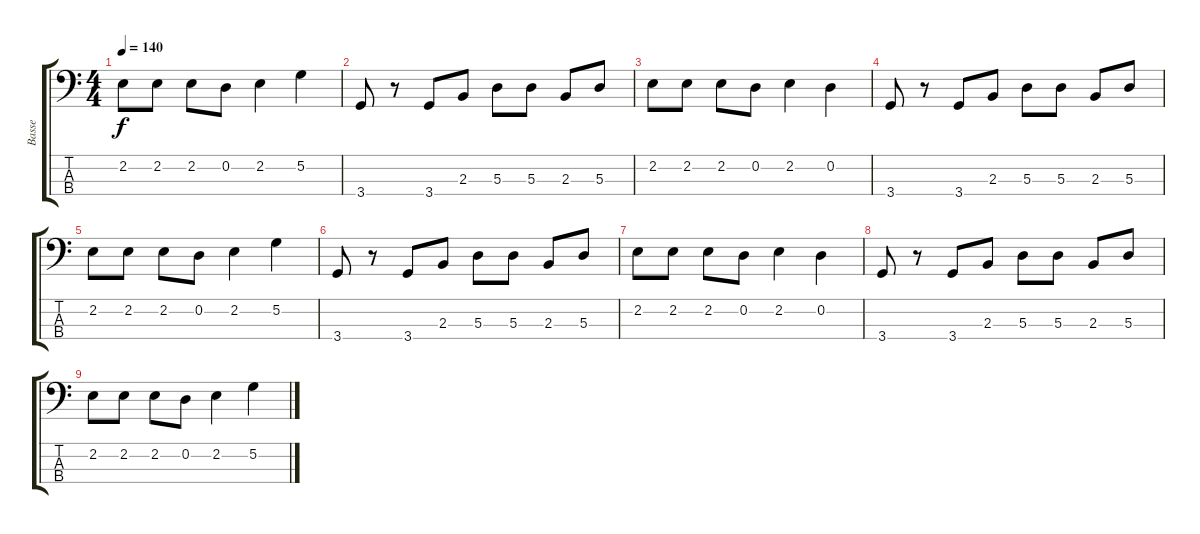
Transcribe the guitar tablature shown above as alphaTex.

\track ("Basse" "Basse") {instrument electricbasspick}
\staff {score tabs}
\tuning (G2 D2 A1 E1) {hide}
\ts (4 4)
\tempo 140
\clef f4
\ks c
2.2.8{dy f} 2.2.8 2.2.8 0.2.8 2.2.4 5.2.4 |
3.4.8 r.8 3.4.8 2.3.8 5.3.8 5.3.8 2.3.8 5.3.8 |
2.2.8 2.2.8 2.2.8 0.2.8 2.2.4 0.2.4 |
3.4.8 r.8 3.4.8 2.3.8 5.3.8 5.3.8 2.3.8 5.3.8 |
2.2.8 2.2.8 2.2.8 0.2.8 2.2.4 5.2.4 |
3.4.8 r.8 3.4.8 2.3.8 5.3.8 5.3.8 2.3.8 5.3.8 |
2.2.8 2.2.8 2.2.8 0.2.8 2.2.4 0.2.4 |
3.4.8 r.8 3.4.8 2.3.8 5.3.8 5.3.8 2.3.8 5.3.8 |
2.2.8 2.2.8 2.2.8 0.2.8 2.2.4 5.2.4
